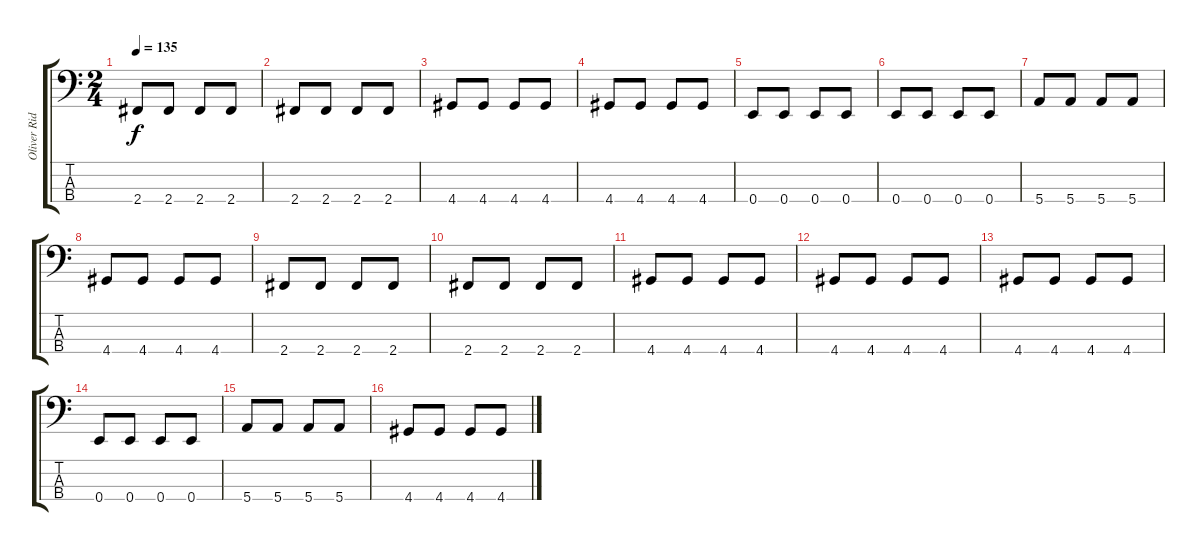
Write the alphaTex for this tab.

\track ("Oliver Ridel / Bass 1" "Oliver Rid") {instrument electricbassfinger}
\staff {score tabs}
\tuning (G2 D2 A1 E1) {hide}
\ts (2 4)
\tempo 135
\clef f4
\ks c
2.4.8{dy f} 2.4.8 2.4.8 2.4.8 |
2.4.8 2.4.8 2.4.8 2.4.8 |
4.4.8 4.4.8 4.4.8 4.4.8 |
4.4.8 4.4.8 4.4.8 4.4.8 |
0.4.8 0.4.8 0.4.8 0.4.8 |
0.4.8 0.4.8 0.4.8 0.4.8 |
5.4.8 5.4.8 5.4.8 5.4.8 |
4.4.8 4.4.8 4.4.8 4.4.8 |
2.4.8 2.4.8 2.4.8 2.4.8 |
2.4.8 2.4.8 2.4.8 2.4.8 |
4.4.8 4.4.8 4.4.8 4.4.8 |
4.4.8 4.4.8 4.4.8 4.4.8 |
4.4.8 4.4.8 4.4.8 4.4.8 |
0.4.8 0.4.8 0.4.8 0.4.8 |
5.4.8 5.4.8 5.4.8 5.4.8 |
4.4.8 4.4.8 4.4.8 4.4.8
